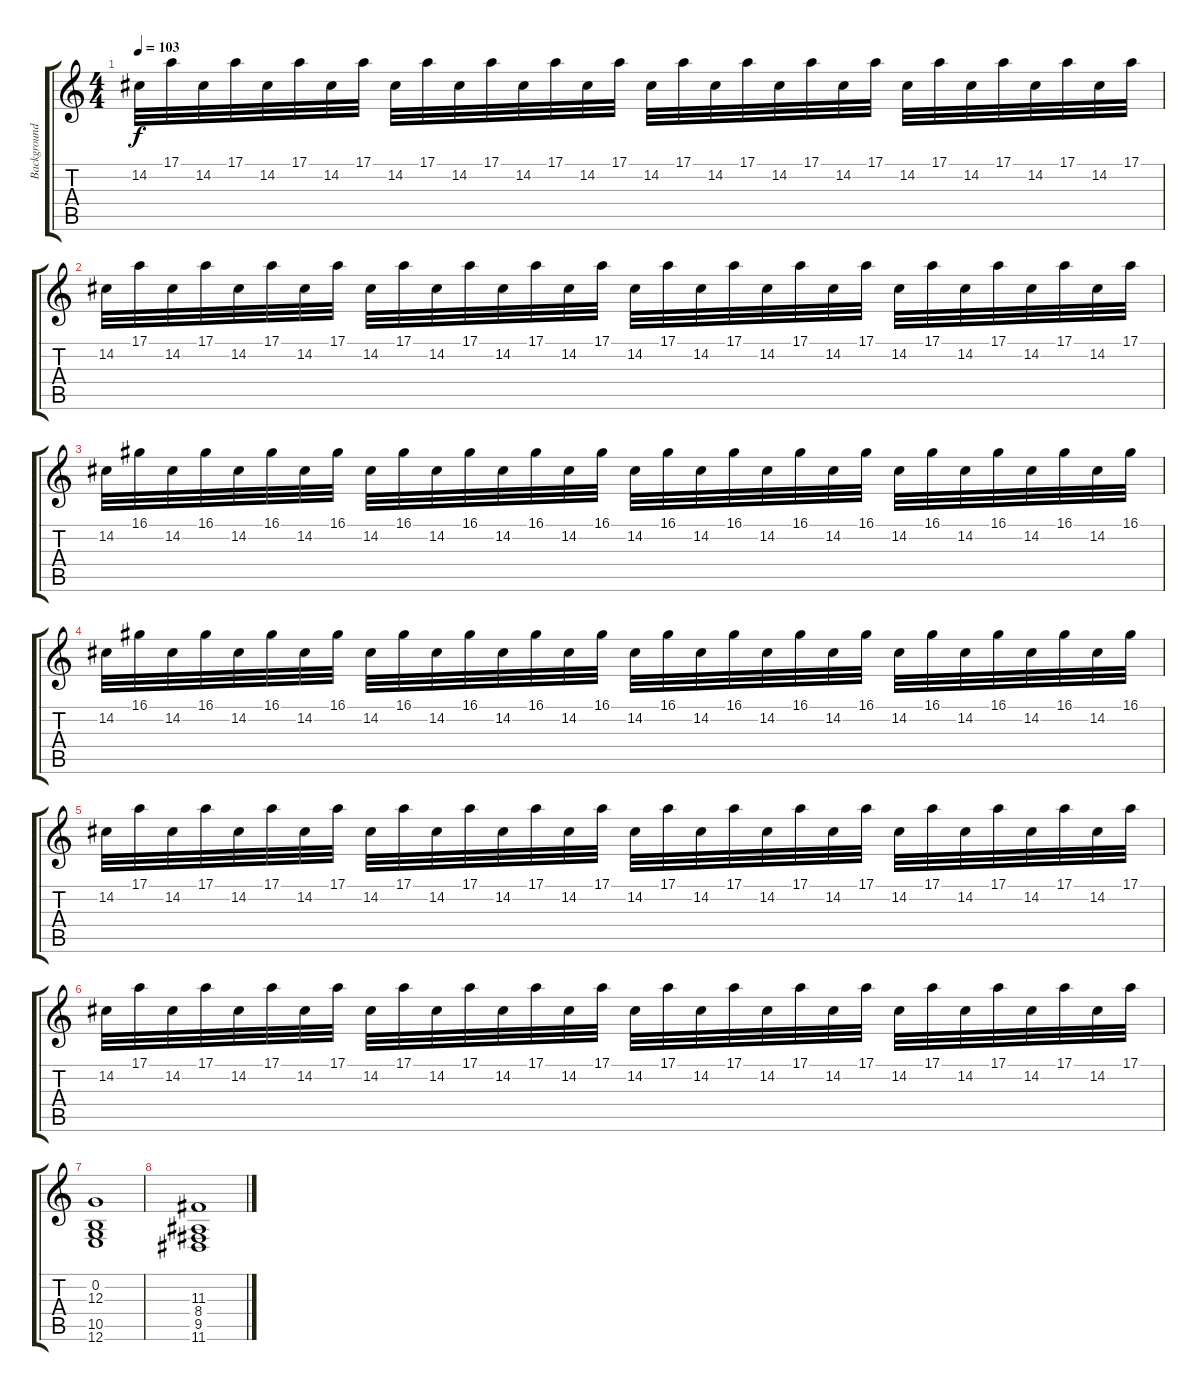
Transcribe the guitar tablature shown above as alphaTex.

\track ("Background" "Background") {instrument lead7fifths}
\staff {score tabs}
\tuning (E4 B3 G3 D3 A2 E2) {hide}
\ts (4 4)
\tempo 103
\clef g2
\ks c
14.2.32{dy f} 17.1.32 14.2.32 17.1.32 14.2.32 17.1.32 14.2.32 17.1.32 14.2.32 17.1.32 14.2.32 17.1.32 14.2.32 17.1.32 14.2.32 17.1.32 14.2.32 17.1.32 14.2.32 17.1.32 14.2.32 17.1.32 14.2.32 17.1.32 14.2.32 17.1.32 14.2.32 17.1.32 14.2.32 17.1.32 14.2.32 17.1.32 |
14.2.32 17.1.32 14.2.32 17.1.32 14.2.32 17.1.32 14.2.32 17.1.32 14.2.32 17.1.32 14.2.32 17.1.32 14.2.32 17.1.32 14.2.32 17.1.32 14.2.32 17.1.32 14.2.32 17.1.32 14.2.32 17.1.32 14.2.32 17.1.32 14.2.32 17.1.32 14.2.32 17.1.32 14.2.32 17.1.32 14.2.32 17.1.32 |
14.2.32 16.1.32 14.2.32 16.1.32 14.2.32 16.1.32 14.2.32 16.1.32 14.2.32 16.1.32 14.2.32 16.1.32 14.2.32 16.1.32 14.2.32 16.1.32 14.2.32 16.1.32 14.2.32 16.1.32 14.2.32 16.1.32 14.2.32 16.1.32 14.2.32 16.1.32 14.2.32 16.1.32 14.2.32 16.1.32 14.2.32 16.1.32 |
14.2.32 16.1.32 14.2.32 16.1.32 14.2.32 16.1.32 14.2.32 16.1.32 14.2.32 16.1.32 14.2.32 16.1.32 14.2.32 16.1.32 14.2.32 16.1.32 14.2.32 16.1.32 14.2.32 16.1.32 14.2.32 16.1.32 14.2.32 16.1.32 14.2.32 16.1.32 14.2.32 16.1.32 14.2.32 16.1.32 14.2.32 16.1.32 |
14.2.32 17.1.32 14.2.32 17.1.32 14.2.32 17.1.32 14.2.32 17.1.32 14.2.32 17.1.32 14.2.32 17.1.32 14.2.32 17.1.32 14.2.32 17.1.32 14.2.32 17.1.32 14.2.32 17.1.32 14.2.32 17.1.32 14.2.32 17.1.32 14.2.32 17.1.32 14.2.32 17.1.32 14.2.32 17.1.32 14.2.32 17.1.32 |
14.2.32 17.1.32 14.2.32 17.1.32 14.2.32 17.1.32 14.2.32 17.1.32 14.2.32 17.1.32 14.2.32 17.1.32 14.2.32 17.1.32 14.2.32 17.1.32 14.2.32 17.1.32 14.2.32 17.1.32 14.2.32 17.1.32 14.2.32 17.1.32 14.2.32 17.1.32 14.2.32 17.1.32 14.2.32 17.1.32 14.2.32 17.1.32 |
(0.2 12.3 10.5 12.6).1 |
(11.3 8.4 9.5 11.6).1
